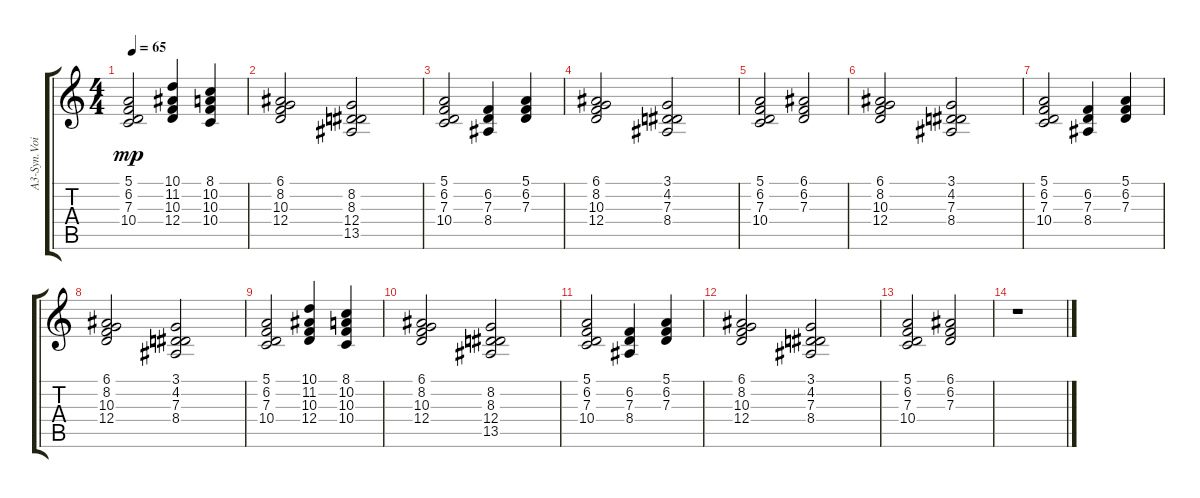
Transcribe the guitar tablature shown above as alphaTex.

\track ("A3-Syn.Voice   " "A3-Syn.Voi") {instrument synthvoice}
\staff {score tabs}
\tuning (E4 B3 G3 D3 A2 E2) {hide}
\ts (4 4)
\tempo 65
\clef g2
\ks c
(5.1 6.2 7.3 10.4).2{dy mp} (10.1 11.2 10.3 12.4).4 (8.1 10.2 10.3 10.4).4 |
(6.1 8.2 10.3 12.4).2 (8.2 8.3 12.4 13.5).2 |
(5.1 6.2 7.3 10.4).2 (6.2 7.3 8.4).4 (5.1 6.2 7.3).4 |
(6.1 8.2 10.3 12.4).2 (3.1 4.2 7.3 8.4).2 |
(5.1 6.2 7.3 10.4).2 (6.1 6.2 7.3).2 |
(6.1 8.2 10.3 12.4).2 (3.1 4.2 7.3 8.4).2 |
(5.1 6.2 7.3 10.4).2 (6.2 7.3 8.4).4 (5.1 6.2 7.3).4 |
(6.1 8.2 10.3 12.4).2 (3.1 4.2 7.3 8.4).2 |
(5.1 6.2 7.3 10.4).2 (10.1 11.2 10.3 12.4).4 (8.1 10.2 10.3 10.4).4 |
(6.1 8.2 10.3 12.4).2 (8.2 8.3 12.4 13.5).2 |
(5.1 6.2 7.3 10.4).2 (6.2 7.3 8.4).4 (5.1 6.2 7.3).4 |
(6.1 8.2 10.3 12.4).2 (3.1 4.2 7.3 8.4).2 |
(5.1 6.2 7.3 10.4).2 (6.1 6.2 7.3).2 |
r.1
